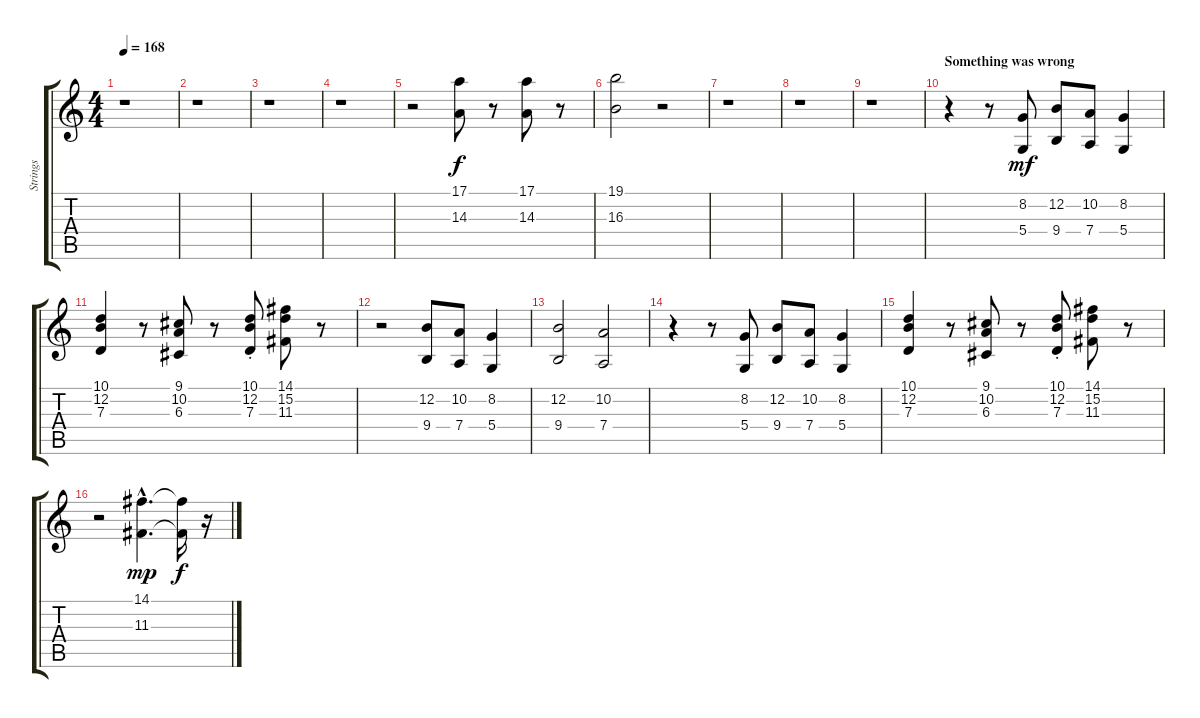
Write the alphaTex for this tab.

\track ("Strings" "Strings") {instrument stringensemble1}
\staff {score tabs}
\tuning (E4 B3 G3 D3 A2 E2) {hide}
\ts (4 4)
\tempo 168
\clef g2
\ks c
r.1{dy f} |
\section ("" "")
r.1 |
r.1 |
r.1 |
r.2 (17.1 14.3).8 r.8 (17.1 14.3).8 r.8 |
(19.1 16.3).2 r.2 |
r.1 |
r.1 |
r.1 |
\section ("" "Something was wrong")
r.4 r.8 (8.2 5.4).8{dy mf} (12.2 9.4).8 (10.2 7.4).8 (8.2 5.4).4 |
(10.1 12.2 7.3).4 r.8 (9.1 10.2 6.3).8 r.8 (10.1 12.2{st} 7.3).8 (14.1 15.2 11.3).8 r.8 |
r.2 (12.2 9.4).8 (10.2 7.4).8 (8.2 5.4).4 |
(12.2 9.4).2 (10.2 7.4).2 |
r.4 r.8 (8.2 5.4).8 (12.2 9.4).8 (10.2 7.4).8 (8.2 5.4).4 |
(10.1 12.2 7.3).4 r.8 (9.1 10.2 6.3).8 r.8 (10.1 12.2{st} 7.3).8 (14.1 15.2 11.3).8 r.8 |
\section ("" "")
r.2 (14.1{hac} 11.3{hac}).4{d dy mp} (14.1{t} 11.3{t}).16{dy f} r.16
